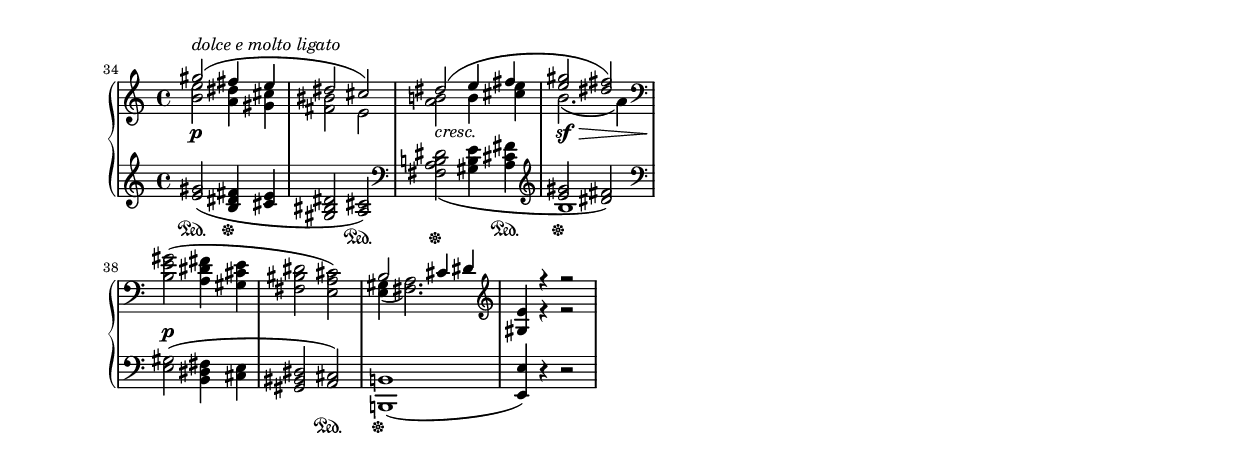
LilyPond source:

% Do not edit this file; it is automatically
% generated from Documentation/snippets/new
% This file is in the public domain.
%% Note: this file works from version 2.13.36
\version "2.13.46"
\include "english.ly"
#(set-global-staff-size 15)
\paper {
  ragged-right = ##t
  line-width = 17\cm
  indent = 0\cm
}

\layout {
  \context {
    \Score
    \override PaperColumn #'keep-inside-line = ##t
    \override NonMusicalPaperColumn #'keep-inside-line = ##t
  }
}

% NR 1.1 Pitches

\header {
  lsrtags = "headwords"
  texidoc = ""
  doctitle = "headword"
} % begin verbatim



% L. v. Beethoven
% Piano sonata 21 - Dem Grafen von Waldstein Gewidmet
% chorale at measures 34 - 40+

\new PianoStaff <<

  % RH Staff
  \new Staff <<

    % RH Voice 1
    \new Voice {
      \set Score.currentBarNumber = #34
      \voiceOne
      gs''2 ( ^ \markup \italic { dolce e molto ligato }
      fs''4
      e''4
      |
      ds''2
      cs''2 )
      |
      ds''2 (
      e''4
      fs''4
      |
      <gs'' e''>2
      <fs'' ds''>2 )
      |
      \oneVoice
      \clef bass
      <gs' e' b>2 (
      <fs' ds' a>4
      <e' cs' gs>4
      |
      <ds' bs fs>2
      <cs' a e>2 )
      |
      \voiceOne
      b2 %(
      cs'4
      ds'4
      |
      \clef treble
      <e' gs>4 %)
      r4 r2
    }

    % RH Voice 2
    \new Voice {
      \voiceTwo
      \override Staff.DynamicLineSpanner #'staff-padding = #2.5
      <e'' b'>2 \p
      <ds'' a'>4
      <cs'' gs'>4
      |
      <bs' fs'>2
      e'2
      |
      \once \override TextScript #'staff-padding = #2.5
      <b'! a'>2 _ \markup \italic { cresc. }
      b'4
      <e'' cs''>4
      |
      b'2. ( \sf \>
      a'4 )
      \clef bass
      | \break
      s1 \p
      |
      s1
      |
      <gs e>4 (
      <a fs>2. )
      |
      s4
      r4 r2
    }

  >>

  % LH Staff
  \new Staff {
    \override Staff.SustainPedalLineSpanner #'staff-padding = #5
    <gs' e'>2 ( \sustainOn
    <fs' ds' b>4 \sustainOff
    <e' cs'>4
    |
    <ds' bs gs>2
    <cs' a>2 ) \sustainOn
    |
    \clef bass
    \slurDown
    <ds' b! a fs>2 ( \sustainOff
    <e' b gs>4
    <fs' cs' a>4 \sustainOn
    |
    \clef treble
    \voiceOne
    <<
      {
        <gs' e'>2
        <fs' ds'>2 )
      }
      \new Voice {
        \voiceTwo
        b1 \sustainOff
      }
    >>
    \oneVoice
    |
    %\break
    \clef bass
    <gs e>2 (
    <fs ds b,>4
    <e cs>4
    |
    <ds bs, gs,>2
    <cs a,>2 ) \sustainOn
    |
    <b,! b,,!>1 ( \sustainOff
    |
    <e e,>4 )
    r4 r2
  }

>>
